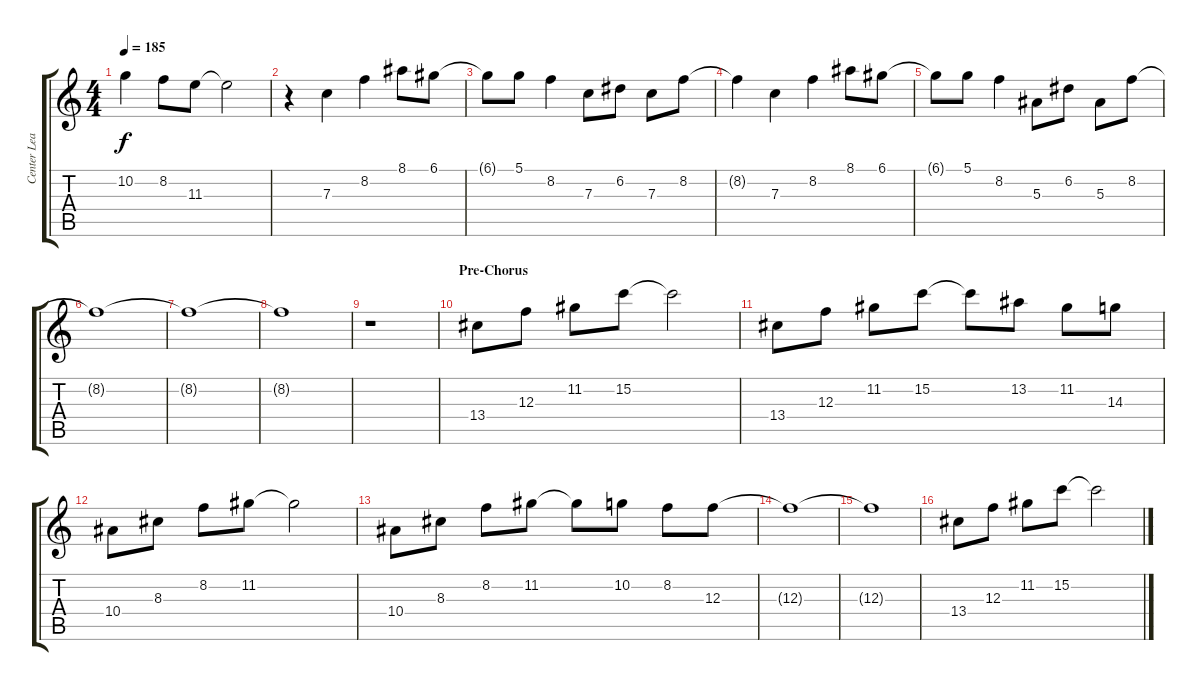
\track ("Center Lead 1" "Center Lea") {instrument overdrivenguitar}
\staff {score tabs}
\tuning (D4 A3 F3 C3 G2 C2) {hide}
\ts (4 4)
\tempo 185
\clef g2
\ks aminor
10.2.4{dy f} 8.2.8 11.3.8 11.3{t}.2 |
r.4 7.3.4 8.2.4 8.1.8 6.1.8 |
6.1{t}.8 5.1.8 8.2.4 7.3.8 6.2.8 7.3.8 8.2.8 |
8.2{t}.4 7.3.4 8.2.4 8.1.8 6.1.8 |
6.1{t}.8 5.1.8 8.2.4 5.3.8 6.2.8 5.3.8 8.2.8 |
8.2{t}.1 |
8.2{t}.1 |
8.2{t}.1 |
r.1 |
\section ("" "Pre-Chorus")
13.4.8 12.3.8 11.2.8 15.2.8 15.2{t}.2 |
13.4.8 12.3.8 11.2.8 15.2.8 15.2{t}.8 13.2.8 11.2.8 14.3.8 |
10.4.8 8.3.8 8.2.8 11.2.8 11.2{t}.2 |
10.4.8 8.3.8 8.2.8 11.2.8 11.2{t}.8 10.2.8 8.2.8 12.3.8 |
12.3{t}.1 |
12.3{t}.1 |
13.4.8 12.3.8 11.2.8 15.2.8 15.2{t}.2
